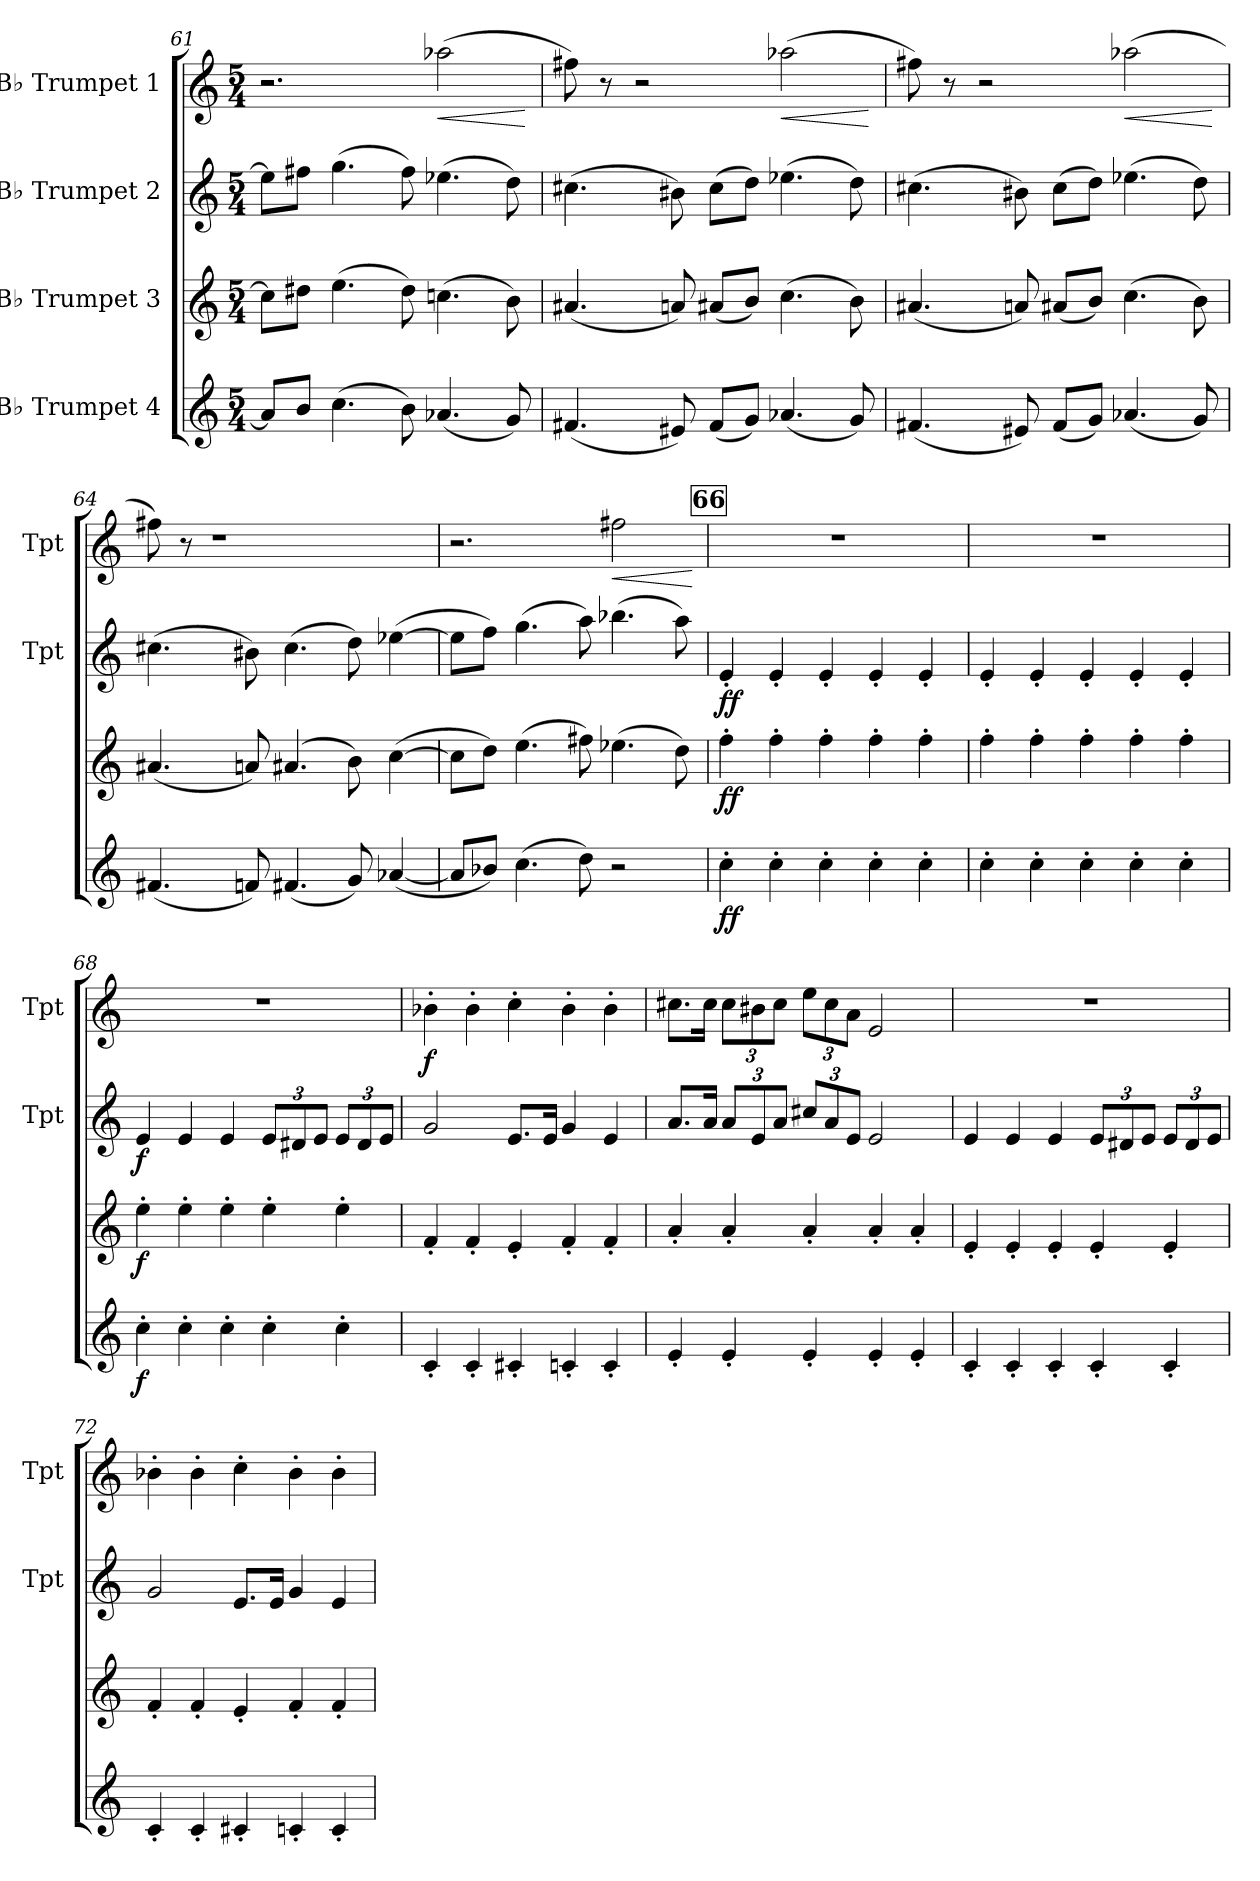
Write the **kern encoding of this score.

**kern	**dynam	**kern	**dynam	**kern	**dynam	**kern	**dynam
*part4	*part4	*part3	*part3	*part2	*part2	*part1	*part1
*staff4	*staff4	*staff3	*staff3	*staff2	*staff2	*staff1	*staff1
*I"B♭ Trumpet 4	*	*I"B♭ Trumpet 3	*	*I"B♭ Trumpet 2	*	*I"B♭ Trumpet 1	*
*	*	*	*	*I'Tpt	*	*I'Tpt	*
*clefG2	*	*clefG2	*	*clefG2	*	*clefG2	*
*ITrd1c2	*	*ITrd1c2	*	*ITrd1c2	*	*ITrd1c2	*
*k[b-e-]	*	*k[b-e-]	*	*k[b-e-]	*	*k[b-e-]	*
*M5/4	*	*M5/4	*	*M5/4	*	*M5/4	*
=61	=61	=61	=61	=61	=61	=61	=61
8g/L]	.	8b\L]	.	8dd\L]	.	2.r	.
8a/J	.	8cc#X\J	.	8een\J	.	.	.
(4.b-\	.	(4.dd\	.	(4.ff\	.	.	.
8a\)	.	8cc#\)	.	8ee\)	.	.	.
!	!	!	!	!	!	!	!LO:HP:b
(4.g-X/	.	(4.b-X\	.	(4.dd-X\	.	(2gg-X\	<
8f/)	.	8a\)	.	8cc\)	.	.	.
.	.	.	.	.	.	.	[
!!LO:PB:g=z
=62	=62	=62	=62	=62	=62	=62	=62
(4.en/	.	(4.g#X/	.	(4.bn\	.	8een\)	.
.	.	.	.	.	.	8r	.
.	.	.	.	.	.	2r	.
8d#X/)	.	8gn/)	.	8a#X\)	.	.	.
(8e/L	.	(8g#X/L	.	(8b\L	.	.	.
8f/J)	.	8a/J)	.	8cc\J)	.	.	.
!	!	!	!	!	!	!	!LO:HP:b
(4.g-X/	.	(4.b-\	.	(4.dd-X\	.	(2gg-X\	<
8f/)	.	8a\)	.	8cc\)	.	.	.
.	.	.	.	.	.	.	[
=63	=63	=63	=63	=63	=63	=63	=63
(4.en/	.	(4.g#X/	.	(4.bn\	.	8een\)	.
.	.	.	.	.	.	8r	.
.	.	.	.	.	.	2r	.
8d#X/)	.	8gn/)	.	8a#X\)	.	.	.
(8e/L	.	(8g#X/L	.	(8b\L	.	.	.
8f/J)	.	8a/J)	.	8cc\J)	.	.	.
!	!	!	!	!	!	!	!LO:HP:b
(4.g-X/	.	(4.b-\	.	(4.dd-X\	.	(2gg-X\	<
8f/)	.	8a\)	.	8cc\)	.	.	.
.	.	.	.	.	.	.	[
=64	=64	=64	=64	=64	=64	=64	=64
(4.en/	.	(4.g#X/	.	(4.bn\	.	8een\)	.
.	.	.	.	.	.	8r	.
.	.	.	.	.	.	1r	.
8e-X/)	.	8gn/)	.	8a#X\)	.	.	.
(4.en/	.	(4.g#X/	.	(4.b\	.	.	.
8f/)	.	8a\)	.	8cc\)	.	.	.
([4g-X/	.	([4b-\	.	([4dd-X\	.	.	.
=65	=65	=65	=65	=65	=65	=65	=65
8g-/L]	.	8b-\L]	.	8dd-\L]	.	2.r	.
8a-X/J)	.	8cc\J)	.	8ee-\J)	.	.	.
(4.b-\	.	(4.dd\	.	(4.ff\	.	.	.
8cc\)	.	8een\)	.	8gg\)	.	.	.
!	!	!	!	!	!	!	!LO:HP:b
2r	.	(4.dd-X\	.	(4.aa-X\	.	2een\	<
.	.	8cc\)	.	8gg\)	.	.	.
.	.	.	.	.	.	.	[
!!LO:LB:g=z
!!LO:REH:place=s1:a:B:fs=14:t=66
=66	=66	=66	=66	=66	=66	=66	=66
!	!LO:DY:b	!	!LO:DY:b	!	!LO:DY:b	!	!
4b-'\	ff	4ee-'\	ff	4d'/	ff	4%5r	.
4b-'\	.	4ee-'\	.	4d'/	.	.	.
4b-'\	.	4ee-'\	.	4d'/	.	.	.
4b-'\	.	4ee-'\	.	4d'/	.	.	.
4b-'\	.	4ee-'\	.	4d'/	.	.	.
=67	=67	=67	=67	=67	=67	=67	=67
4b-'\	.	4ee-'\	.	4d'/	.	4%5r	.
4b-'\	.	4ee-'\	.	4d'/	.	.	.
4b-'\	.	4ee-'\	.	4d'/	.	.	.
4b-'\	.	4ee-'\	.	4d'/	.	.	.
4b-'\	.	4ee-'\	.	4d'/	.	.	.
=68	=68	=68	=68	=68	=68	=68	=68
!	!LO:DY:b	!	!LO:DY:b	!	!LO:DY:b	!	!
4b-'\	f	4dd'\	f	4d/	f	4%5r	.
4b-'\	.	4dd'\	.	4d/	.	.	.
4b-'\	.	4dd'\	.	4d/	.	.	.
*	*	*	*	*Xbrackettup	*	*	*
4b-'\	.	4dd'\	.	12d/L	.	.	.
.	.	.	.	12c#X/	.	.	.
.	.	.	.	12d/J	.	.	.
4b-'\	.	4dd'\	.	12d/L	.	.	.
.	.	.	.	12c#/	.	.	.
.	.	.	.	12d/J	.	.	.
=69	=69	=69	=69	=69	=69	=69	=69
!	!	!	!	!	!	!	!LO:DY:b
4B-'/	.	4e-'/	.	2f/	.	4a-X'\	f
4B-'/	.	4e-'/	.	.	.	4a-'\	.
4Bn'/	.	4d'/	.	8.d/L	.	4b-'\	.
.	.	.	.	16d/Jk	.	.	.
4B-X'/	.	4e-'/	.	4f/	.	4a-'\	.
4B-'/	.	4e-'/	.	4d/	.	4a-'\	.
=70	=70	=70	=70	=70	=70	=70	=70
4d'/	.	4g'/	.	8.g/L	.	8.bn\L	.
.	.	.	.	16g/Jk	.	16b\Jk	.
*	*	*	*	*	*	*Xbrackettup	*
4d'/	.	4g'/	.	12g/L	.	12b\L	.
.	.	.	.	12d/	.	12a#X\	.
.	.	.	.	12g/J	.	12b\J	.
4d'/	.	4g'/	.	12bn/L	.	12dd\L	.
.	.	.	.	12g/	.	12b\	.
.	.	.	.	12d/J	.	12g\J	.
4d'/	.	4g'/	.	2d/	.	2d/	.
4d'/	.	4g'/	.	.	.	.	.
!!LO:LB:g=z
=71	=71	=71	=71	=71	=71	=71	=71
4B-'/	.	4d'/	.	4d/	.	4%5r	.
4B-'/	.	4d'/	.	4d/	.	.	.
4B-'/	.	4d'/	.	4d/	.	.	.
4B-'/	.	4d'/	.	12d/L	.	.	.
.	.	.	.	12c#X/	.	.	.
.	.	.	.	12d/J	.	.	.
4B-'/	.	4d'/	.	12d/L	.	.	.
.	.	.	.	12c#/	.	.	.
.	.	.	.	12d/J	.	.	.
=72	=72	=72	=72	=72	=72	=72	=72
4B-'/	.	4e-'/	.	2f/	.	4a-X'\	.
4B-'/	.	4e-'/	.	.	.	4a-'\	.
4Bn'/	.	4d'/	.	8.d/L	.	4b-'\	.
.	.	.	.	16d/Jk	.	.	.
4B-X'/	.	4e-'/	.	4f/	.	4a-'\	.
4B-'/	.	4e-'/	.	4d/	.	4a-'\	.
=	=	=	=	=	=	=	=
*-	*-	*-	*-	*-	*-	*-	*-
